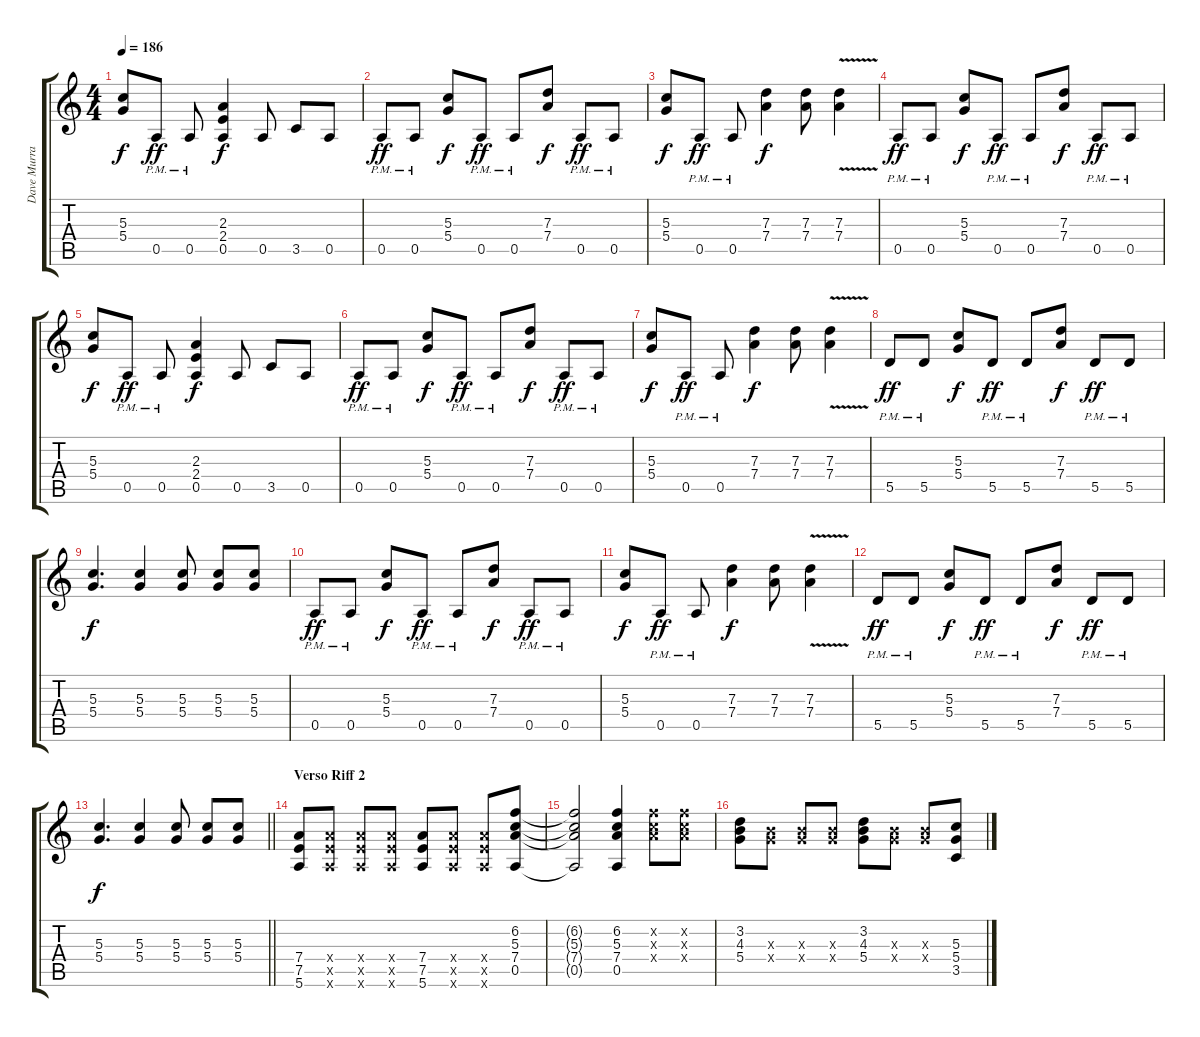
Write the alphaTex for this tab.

\track ("Dave Murray" "Dave Murra") {instrument overdrivenguitar}
\staff {score tabs}
\tuning (E4 B3 G3 D3 A2 E2) {hide}
\ts (4 4)
\tempo 186
\clef g2
\ks c
(5.3 5.4).8{dy f} 0.5{pm}.8{dy ff} 0.5{pm}.8 (2.3 2.4 0.5).4{dy f} 0.5.8 3.5.8 0.5.8 |
0.5{pm}.8{dy ff} 0.5{pm}.8 (5.3 5.4).8{dy f} 0.5{pm}.8{dy ff} 0.5{pm}.8 (7.3 7.4).8{dy f} 0.5{pm}.8{dy ff} 0.5{pm}.8 |
(5.3 5.4).8{dy f} 0.5{pm}.8{dy ff} 0.5{pm}.8 (7.3 7.4).4{dy f} (7.3 7.4).8 (7.3{v} 7.4{v}).4 |
0.5{pm}.8{dy ff} 0.5{pm}.8 (5.3 5.4).8{dy f} 0.5{pm}.8{dy ff} 0.5{pm}.8 (7.3 7.4).8{dy f} 0.5{pm}.8{dy ff} 0.5{pm}.8 |
(5.3 5.4).8{dy f} 0.5{pm}.8{dy ff} 0.5{pm}.8 (2.3 2.4 0.5).4{dy f} 0.5.8 3.5.8 0.5.8 |
0.5{pm}.8{dy ff} 0.5{pm}.8 (5.3 5.4).8{dy f} 0.5{pm}.8{dy ff} 0.5{pm}.8 (7.3 7.4).8{dy f} 0.5{pm}.8{dy ff} 0.5{pm}.8 |
(5.3 5.4).8{dy f} 0.5{pm}.8{dy ff} 0.5{pm}.8 (7.3 7.4).4{dy f} (7.3 7.4).8 (7.3{v} 7.4{v}).4 |
5.5{pm}.8{dy ff} 5.5{pm}.8 (5.3 5.4).8{dy f} 5.5{pm}.8{dy ff} 5.5{pm}.8 (7.3 7.4).8{dy f} 5.5{pm}.8{dy ff} 5.5{pm}.8 |
(5.3 5.4).4{d dy f} (5.3 5.4).4 (5.3 5.4).8 (5.3 5.4).8 (5.3 5.4).8 |
0.5{pm}.8{dy ff} 0.5{pm}.8 (5.3 5.4).8{dy f} 0.5{pm}.8{dy ff} 0.5{pm}.8 (7.3 7.4).8{dy f} 0.5{pm}.8{dy ff} 0.5{pm}.8 |
(5.3 5.4).8{dy f} 0.5{pm}.8{dy ff} 0.5{pm}.8 (7.3 7.4).4{dy f} (7.3 7.4).8 (7.3{v} 7.4{v}).4 |
5.5{pm}.8{dy ff} 5.5{pm}.8 (5.3 5.4).8{dy f} 5.5{pm}.8{dy ff} 5.5{pm}.8 (7.3 7.4).8{dy f} 5.5{pm}.8{dy ff} 5.5{pm}.8 |
\barLineRight lightlight
(5.3 5.4).4{d dy f} (5.3 5.4).4 (5.3 5.4).8 (5.3 5.4).8 (5.3 5.4).8 |
\section ("" "Verso Riff 2")
(7.4 7.5 5.6).8 (7.4{x} 7.5{x} 5.6{x}).8 (7.4{x} 7.5{x} 5.6{x}).8 (7.4{x} 7.5{x} 5.6{x}).8 (7.4 7.5 5.6).8 (7.4{x} 7.5{x} 5.6{x}).8 (7.4{x} 7.5{x} 5.6{x}).8 (6.2 5.3 7.4 0.5).8 |
(6.2{t} 5.3{t} 7.4{t} 0.5{t}).2 (6.2 5.3 7.4 0.5).4 (6.2{x} 5.3{x} 7.4{x}).8 (6.2{x} 5.3{x} 7.4{x}).8 |
(3.2 4.3 5.4).8 (4.3{x} 5.4{x}).8 (4.3{x} 5.4{x}).8 (4.3{x} 5.4{x}).8 (3.2 4.3 5.4).8 (4.3{x} 5.4{x}).8 (4.3{x} 5.4{x}).8 (5.3 5.4 3.5).8
